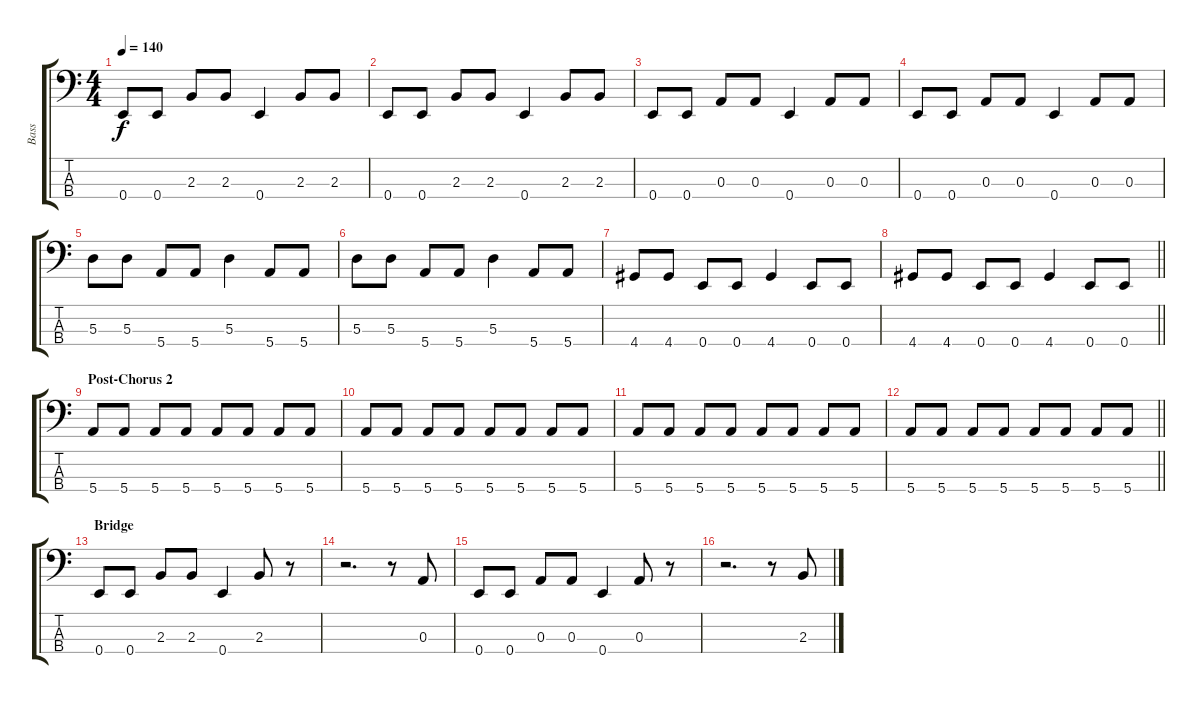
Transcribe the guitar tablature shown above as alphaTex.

\track ("Bass" "Bass") {instrument electricbassfinger}
\staff {score tabs}
\tuning (G2 D2 A1 E1) {hide}
\ts (4 4)
\tempo 140
\clef f4
\ks c
0.4.8{dy f} 0.4.8 2.3.8 2.3.8 0.4.4 2.3.8 2.3.8 |
0.4.8 0.4.8 2.3.8 2.3.8 0.4.4 2.3.8 2.3.8 |
0.4.8 0.4.8 0.3.8 0.3.8 0.4.4 0.3.8 0.3.8 |
0.4.8 0.4.8 0.3.8 0.3.8 0.4.4 0.3.8 0.3.8 |
5.3.8 5.3.8 5.4.8 5.4.8 5.3.4 5.4.8 5.4.8 |
5.3.8 5.3.8 5.4.8 5.4.8 5.3.4 5.4.8 5.4.8 |
4.4.8 4.4.8 0.4.8 0.4.8 4.4.4 0.4.8 0.4.8 |
\barLineRight lightlight
4.4.8 4.4.8 0.4.8 0.4.8 4.4.4 0.4.8 0.4.8 |
\section ("" "Post-Chorus 2")
5.4.8 5.4.8 5.4.8 5.4.8 5.4.8 5.4.8 5.4.8 5.4.8 |
5.4.8 5.4.8 5.4.8 5.4.8 5.4.8 5.4.8 5.4.8 5.4.8 |
5.4.8 5.4.8 5.4.8 5.4.8 5.4.8 5.4.8 5.4.8 5.4.8 |
\barLineRight lightlight
5.4.8 5.4.8 5.4.8 5.4.8 5.4.8 5.4.8 5.4.8 5.4.8 |
\section ("" "Bridge")
0.4.8 0.4.8 2.3.8 2.3.8 0.4.4 2.3.8 r.8 |
r.2{d} r.8 0.3.8 |
0.4.8 0.4.8 0.3.8 0.3.8 0.4.4 0.3.8 r.8 |
r.2{d} r.8 2.3.8
